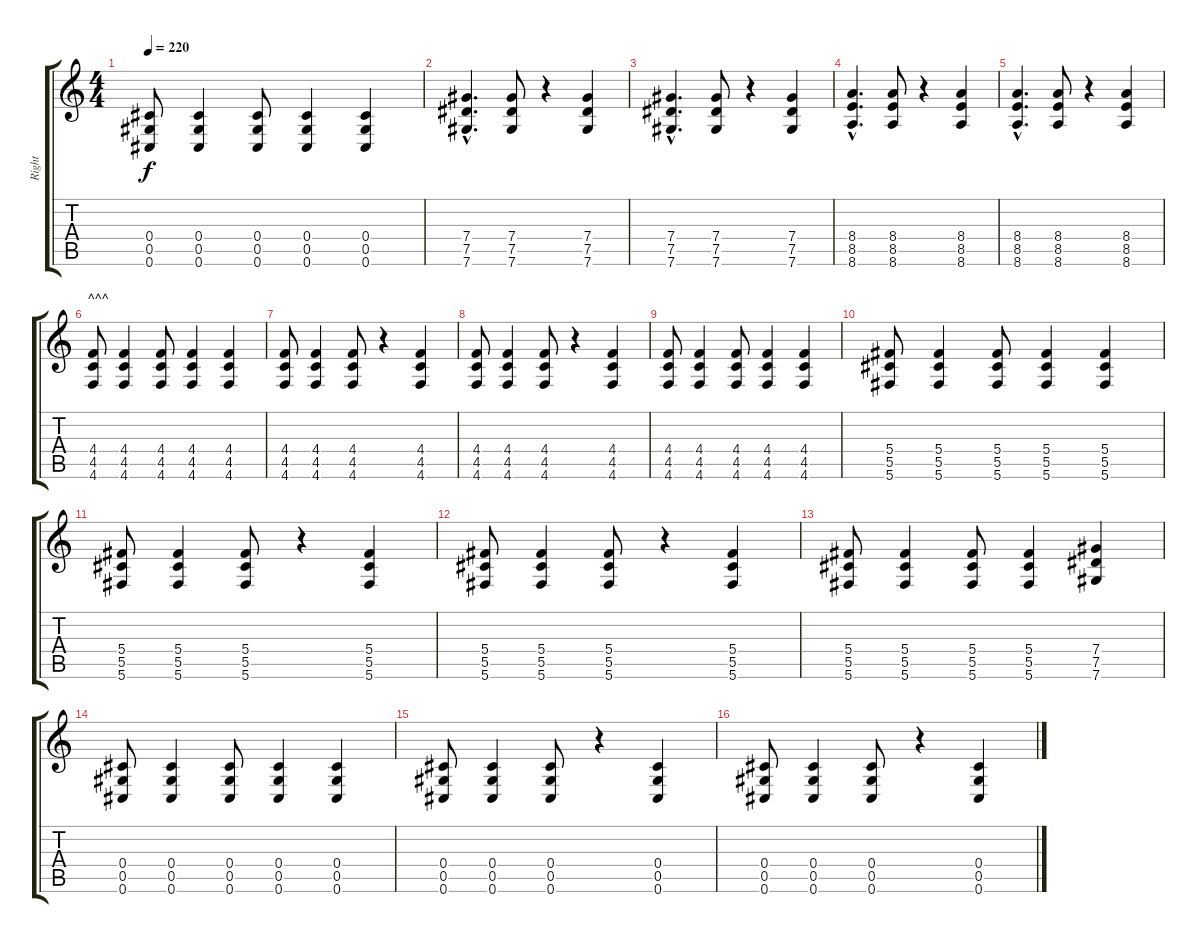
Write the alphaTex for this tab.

\track ("Right" "Right") {instrument distortionguitar}
\staff {score tabs}
\tuning (Eb4 Bb3 Gb3 Db3 Ab2 Db2) {hide}
\ts (4 4)
\tempo 220
\clef g2
\ks c
(0.4 0.5 0.6).8{dy f} (0.4 0.5 0.6).4 (0.4 0.5 0.6).8 (0.4 0.5 0.6).4 (0.4 0.5 0.6).4 |
(7.4{hac} 7.5{hac} 7.6{hac}).4{d} (7.4 7.5 7.6).8 r.4 (7.4 7.5 7.6).4 |
(7.4{hac} 7.5{hac} 7.6{hac}).4{d} (7.4 7.5 7.6).8 r.4 (7.4 7.5 7.6).4 |
(8.4{hac} 8.5{hac} 8.6{hac}).4{d} (8.4 8.5 8.6).8 r.4 (8.4 8.5 8.6).4 |
(8.4{hac} 8.5{hac} 8.6{hac}).4{d} (8.4 8.5 8.6).8 r.4 (8.4 8.5 8.6).4 |
\section ("" "^^^")
(4.4 4.5 4.6).8 (4.4 4.5 4.6).4 (4.4 4.5 4.6).8 (4.4 4.5 4.6).4 (4.4 4.5 4.6).4 |
(4.4 4.5 4.6).8 (4.4 4.5 4.6).4 (4.4 4.5 4.6).8 r.4 (4.4 4.5 4.6).4 |
(4.4 4.5 4.6).8 (4.4 4.5 4.6).4 (4.4 4.5 4.6).8 r.4 (4.4 4.5 4.6).4 |
(4.4 4.5 4.6).8 (4.4 4.5 4.6).4 (4.4 4.5 4.6).8 (4.4 4.5 4.6).4 (4.4 4.5 4.6).4 |
(5.4 5.5 5.6).8 (5.4 5.5 5.6).4 (5.4 5.5 5.6).8 (5.4 5.5 5.6).4 (5.4 5.5 5.6).4 |
(5.4 5.5 5.6).8 (5.4 5.5 5.6).4 (5.4 5.5 5.6).8 r.4 (5.4 5.5 5.6).4 |
(5.4 5.5 5.6).8 (5.4 5.5 5.6).4 (5.4 5.5 5.6).8 r.4 (5.4 5.5 5.6).4 |
(5.4 5.5 5.6).8 (5.4 5.5 5.6).4 (5.4 5.5 5.6).8 (5.4 5.5 5.6).4 (7.4 7.5 7.6).4 |
(0.4 0.5 0.6).8 (0.4 0.5 0.6).4 (0.4 0.5 0.6).8 (0.4 0.5 0.6).4 (0.4 0.5 0.6).4 |
(0.4 0.5 0.6).8 (0.4 0.5 0.6).4 (0.4 0.5 0.6).8 r.4 (0.4 0.5 0.6).4 |
(0.4 0.5 0.6).8 (0.4 0.5 0.6).4 (0.4 0.5 0.6).8 r.4 (0.4 0.5 0.6).4
